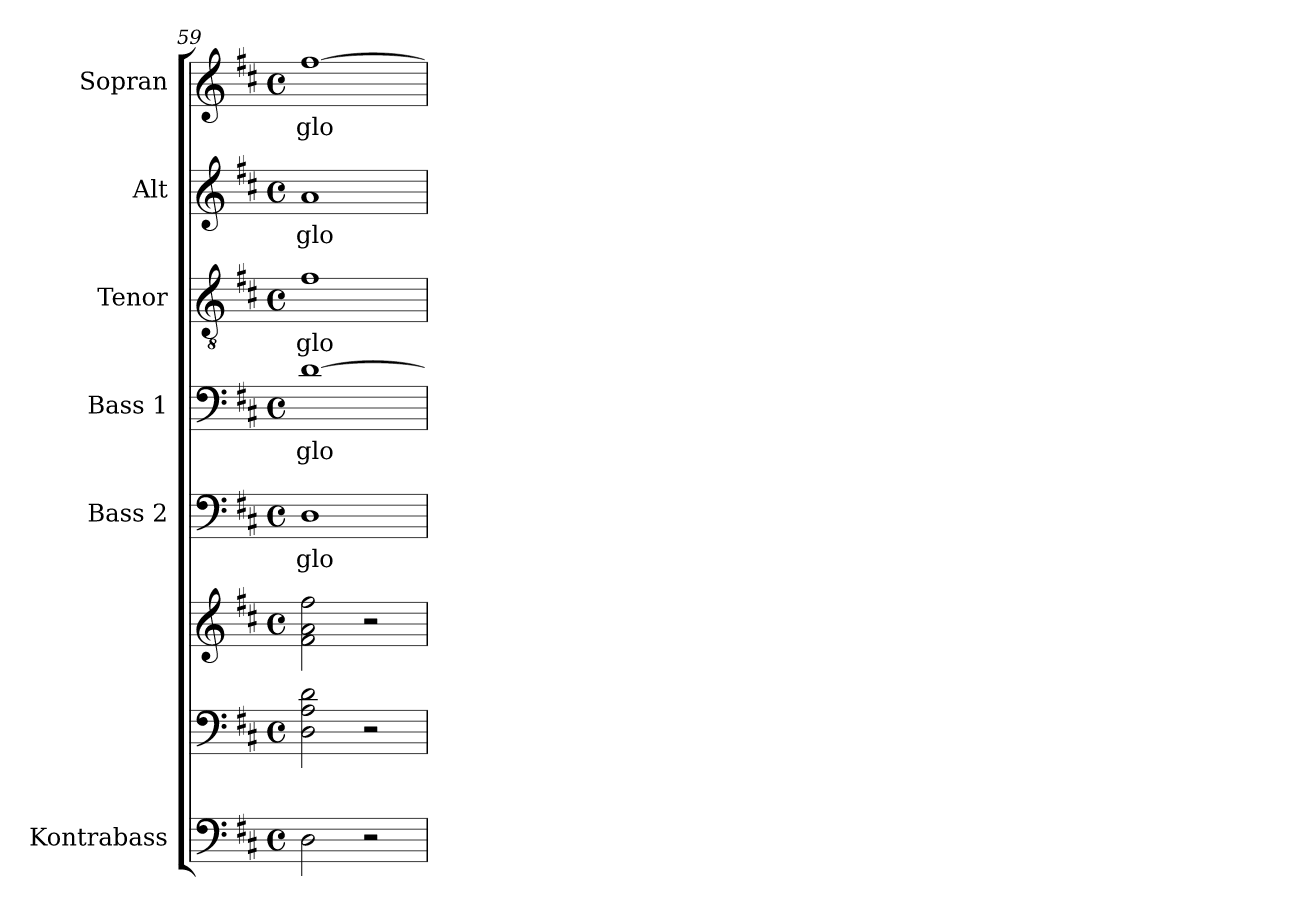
**kern	**kern	**kern	**kern	**text	**kern	**text	**kern	**text	**kern	**text	**kern	**text
*part7	*part6	*part6	*part5	*part5	*part4	*part4	*part3	*part3	*part2	*part2	*part1	*part1
*staff8	*staff7	*staff6	*staff5	*staff5	*staff4	*staff4	*staff3	*staff3	*staff2	*staff2	*staff1	*staff1
*I"Kontrabass	*	*	*I"Bass 2	*	*I"Bass 1	*	*I"Tenor	*	*I"Alt	*	*I"Sopran	*
*I'Kb.	*	*	*I'B. 2	*	*I'B. 1	*	*I'T.	*	*I'A.	*	*I'S.	*
*clefF4	*clefF4	*clefG2	*clefF4	*	*clefF4	*	*clefGv2	*	*clefG2	*	*clefG2	*
*ITrd7c12	*	*	*	*	*	*	*	*	*	*	*	*
*k[f#c#]	*k[f#c#]	*k[f#c#]	*k[f#c#]	*	*k[f#c#]	*	*k[f#c#]	*	*k[f#c#]	*	*k[f#c#]	*
*D:	*D:	*D:	*D:	*	*D:	*	*D:	*	*D:	*	*D:	*
*M4/4	*M4/4	*M4/4	*M4/4	*	*M4/4	*	*M4/4	*	*M4/4	*	*M4/4	*
*met(c)	*met(c)	*met(c)	*met(c)	*	*met(c)	*	*met(c)	*	*met(c)	*	*met(c)	*
=59	=59	=59	=59	=59	=59	=59	=59	=59	=59	=59	=59	=59
!	!	!	!	!LO:LY:b	!	!LO:LY:b	!	!LO:LY:b	!	!LO:LY:b	!	!LO:LY:b
2DD\	2D\ 2A\ 2d\	2f#\ 2a\ 2ff#\	1D	glo-	[1d	glo-	1f#	glo-	1a	glo-	[1ff#	glo-
2r	2r	2r	.	.	.	.	.	.	.	.	.	.
=	=	=	=	=	=	=	=	=	=	=	=	=
*-	*-	*-	*-	*-	*-	*-	*-	*-	*-	*-	*-	*-
